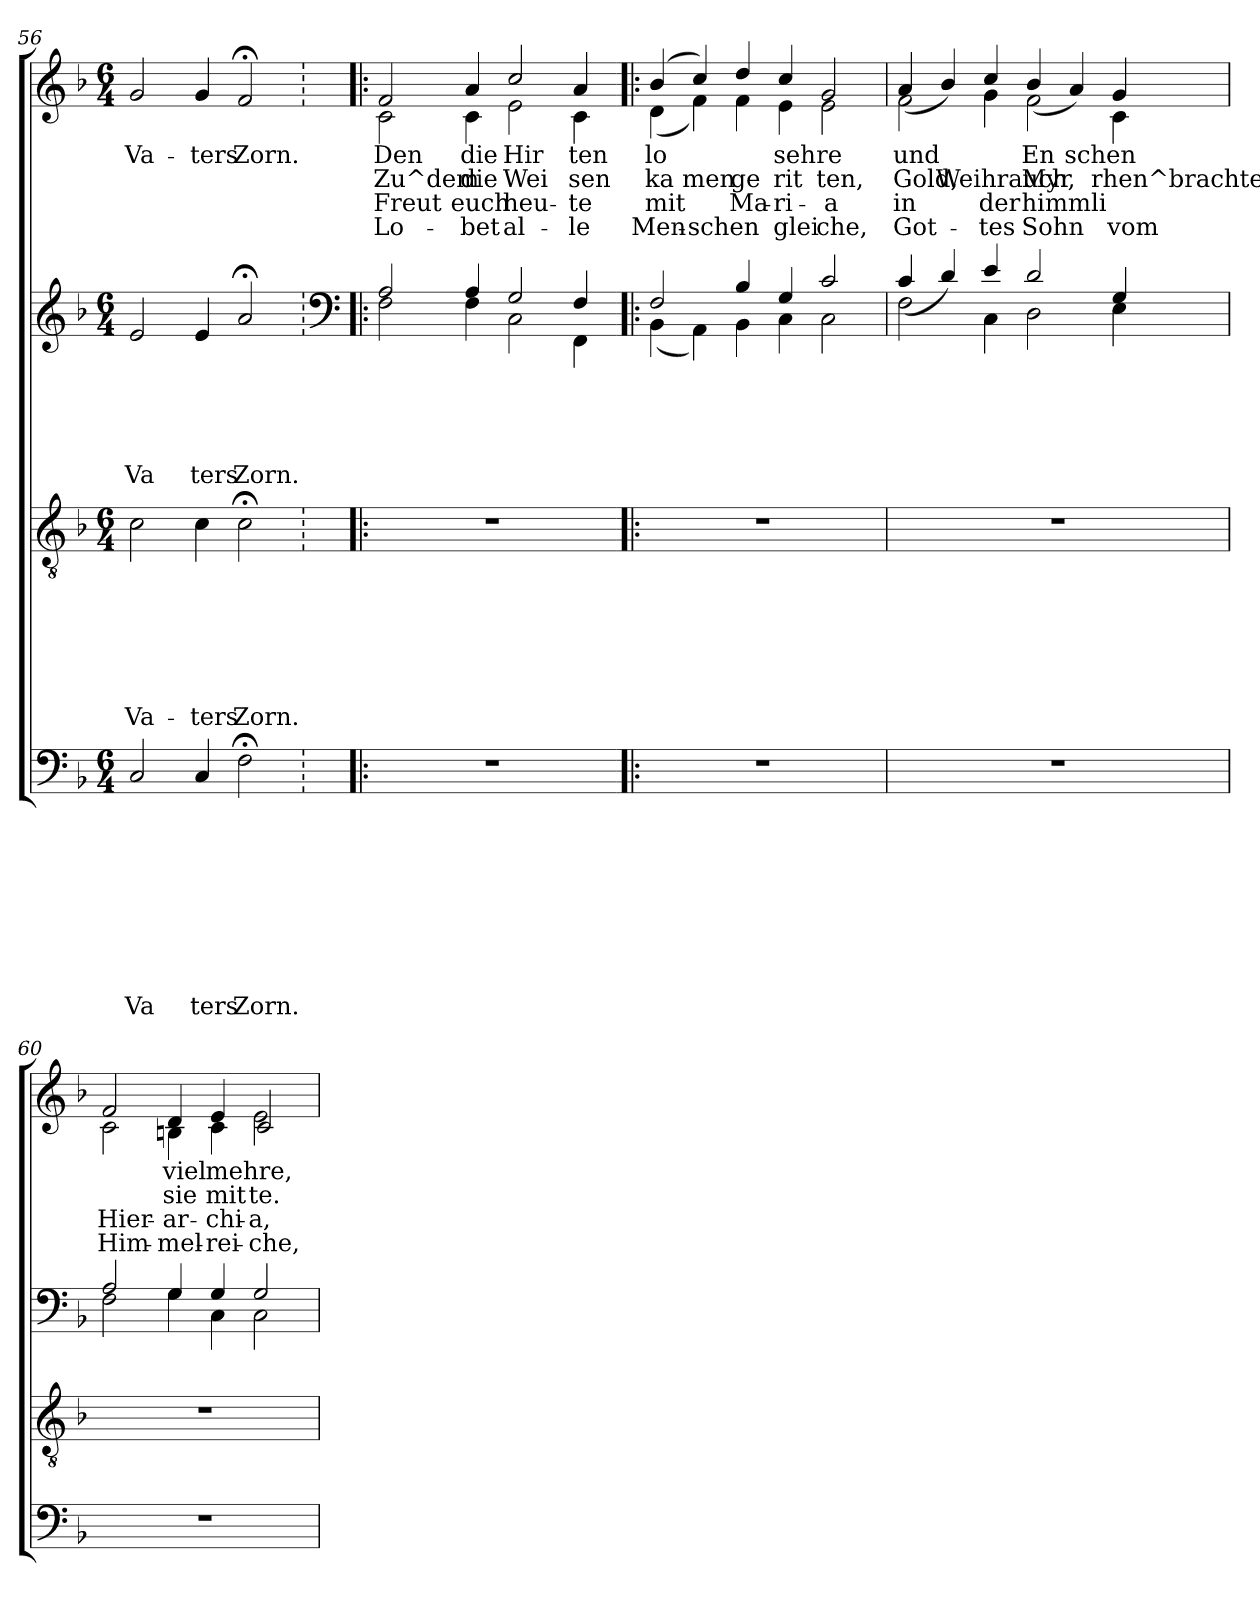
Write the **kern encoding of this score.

**kern	**text	**text	**text	**text	**text	**text	**text	**text	**text	**kern	**text	**text	**text	**text	**text	**text	**text	**kern	**text	**text	**text	**text	**text	**kern	**text	**text	**text	**text
*part4	*part4	*part4	*part4	*part4	*part4	*part4	*part4	*part4	*part4	*part3	*part3	*part3	*part3	*part3	*part3	*part3	*part3	*part2	*part2	*part2	*part2	*part2	*part2	*part1	*part1	*part1	*part1	*part1
*staff4	*staff4	*staff4	*staff4	*staff4	*staff4	*staff4	*staff4	*staff4	*staff4	*staff3	*staff3	*staff3	*staff3	*staff3	*staff3	*staff3	*staff3	*staff2	*staff2	*staff2	*staff2	*staff2	*staff2	*staff1	*staff1	*staff1	*staff1	*staff1
*clefF4	*	*	*	*	*	*	*	*	*	*clefGv2	*	*	*	*	*	*	*	*clefG2	*	*	*	*	*	*clefG2	*	*	*	*
*k[b-]	*	*	*	*	*	*	*	*	*	*k[b-]	*	*	*	*	*	*	*	*k[b-]	*	*	*	*	*	*k[b-]	*	*	*	*
*F:	*	*	*	*	*	*	*	*	*	*F:	*	*	*	*	*	*	*	*F:	*	*	*	*	*	*F:	*	*	*	*
*M6/4	*	*	*	*	*	*	*	*	*	*M6/4	*	*	*	*	*	*	*	*M6/4	*	*	*	*	*	*M6/4	*	*	*	*
=56	=56	=56	=56	=56	=56	=56	=56	=56	=56	=56	=56	=56	=56	=56	=56	=56	=56	=56	=56	=56	=56	=56	=56	=56	=56	=56	=56	=56
!	!	!	!	!	!	!	!	!	!LO:LY:b:rj	!	!	!	!	!	!	!	!LO:LY:b:rj	!	!	!	!	!	!LO:LY:b:rj	!	!LO:LY:b:rj	!	!	!
2C/	.	.	.	.	.	.	.	.	Va	2c\	.	.	.	.	.	.	Va-	2e/	.	.	.	.	Va	2g/	Va-	.	.	.
!	!	!	!	!	!	!	!	!	!LO:LY:b:rj	!	!	!	!	!	!	!	!LO:LY:b:rj	!	!	!	!	!	!LO:LY:b:rj	!	!LO:LY:b:rj	!	!	!
4C/	.	.	.	.	.	.	.	.	ters	4c\	.	.	.	.	.	.	-ters	4e/	.	.	.	.	ters	4g/	-ters	.	.	.
!	!	!	!	!	!	!	!	!	!LO:LY:b:rj	!	!	!	!	!	!	!	!LO:LY:b:rj	!	!	!	!	!	!LO:LY:b:rj	!	!LO:LY:b:rj	!	!	!
2F;<\	.	.	.	.	.	.	.	.	Zorn.	2c;<\	.	.	.	.	.	.	Zorn.	2a;</	.	.	.	.	Zorn.	2f;</	Zorn.	.	.	.
!!LO:PB:g=z
=57!:	=57!:	=57!:	=57!:	=57!:	=57!:	=57!:	=57!:	=57!:	=57!:	=57!:	=57!:	=57!:	=57!:	=57!:	=57!:	=57!:	=57!:	=57!:	=57!:	=57!:	=57!:	=57!:	=57!:	=57!:	=57!:	=57!:	=57!:	=57!:
*	*	*	*	*	*	*	*	*	*	*	*	*	*	*	*	*	*	*clefF4	*	*	*	*	*	*	*	*	*	*
*	*	*	*	*	*	*	*	*	*	*	*	*	*	*	*	*	*	*^	*	*	*	*	*	*^	*	*	*	*
!	!	!	!	!	!	!	!	!	!	!	!	!	!	!	!	!	!	!	!	!	!	!	!	!	!	!	!LO:LY:b:rj	!LO:LY:b:rj	!LO:LY:b:rj	!LO:LY:b:rj
1.r	.	.	.	.	.	.	.	.	.	1.r	.	.	.	.	.	.	.	2A/	2F\	.	.	.	.	.	2f/	2c\	Den	Zu^dem	Freut	Lo-
!	!	!	!	!	!	!	!	!	!	!	!	!	!	!	!	!	!	!	!	!	!	!	!	!	!	!	!LO:LY:b:rj	!LO:LY:b:rj	!LO:LY:b:rj	!LO:LY:b:rj
.	.	.	.	.	.	.	.	.	.	.	.	.	.	.	.	.	.	4A/	4F\	.	.	.	.	.	4a/	4c\	die	die	euch	-bet
!	!	!	!	!	!	!	!	!	!	!	!	!	!	!	!	!	!	!	!	!	!	!	!	!	!	!	!LO:LY:b:rj	!LO:LY:b:rj	!LO:LY:b:rj	!LO:LY:b:rj
.	.	.	.	.	.	.	.	.	.	.	.	.	.	.	.	.	.	2G/	2C\	.	.	.	.	.	2cc/	2e\	Hir	Wei	heu-	al-
!	!	!	!	!	!	!	!	!	!	!	!	!	!	!	!	!	!	!	!	!	!	!	!	!	!	!	!LO:LY:b:rj	!LO:LY:b:rj	!LO:LY:b:rj	!LO:LY:b:rj
.	.	.	.	.	.	.	.	.	.	.	.	.	.	.	.	.	.	4F/	4FF\	.	.	.	.	.	4a/	4c\	ten	sen	-te	-le
=58	=58	=58	=58	=58	=58	=58	=58	=58	=58	=58	=58	=58	=58	=58	=58	=58	=58	=58	=58	=58	=58	=58	=58	=58	=58	=58	=58	=58	=58	=58
!	!	!	!	!	!	!	!	!	!	!	!	!	!	!	!	!	!	!	!	!	!	!	!	!	!	!	!LO:LY:b:rj	!LO:LY:b:rj	!LO:LY:b:rj	!LO:LY:b:rj
1.r	.	.	.	.	.	.	.	.	.	1.r	.	.	.	.	.	.	.	2F/	(<4BB-\	.	.	.	.	.	(>4b-/	(<4d\	lo	ka	mit	Men-
!	!	!	!	!	!	!	!	!	!	!	!	!	!	!	!	!	!	!	!	!	!	!	!	!	!	!	!	!LO:LY:b:rj	!	!LO:LY:b:rj
.	.	.	.	.	.	.	.	.	.	.	.	.	.	.	.	.	.	.	4AA\)	.	.	.	.	.	4cc/)	4f\)	.	men	.	-schen
!	!	!	!	!	!	!	!	!	!	!	!	!	!	!	!	!	!	!	!	!	!	!	!	!	!	!	!	!LO:LY:b:rj	!LO:LY:b:rj	!
.	.	.	.	.	.	.	.	.	.	.	.	.	.	.	.	.	.	4BB-\	4B-/	.	.	.	.	.	4dd/	4f\	.	ge	Ma-	.
!	!	!	!	!	!	!	!	!	!	!	!	!	!	!	!	!	!	!	!	!	!	!	!	!	!	!	!LO:LY:b:rj	!LO:LY:b:rj	!LO:LY:b:rj	!LO:LY:b:rj
.	.	.	.	.	.	.	.	.	.	.	.	.	.	.	.	.	.	4G/	4C\	.	.	.	.	.	4cc/	4e\	seh	rit	-ri-	glei
!	!	!	!	!	!	!	!	!	!	!	!	!	!	!	!	!	!	!	!	!	!	!	!	!	!	!	!LO:LY:b:rj	!LO:LY:b:rj	!LO:LY:b:rj	!LO:LY:b:rj
.	.	.	.	.	.	.	.	.	.	.	.	.	.	.	.	.	.	2C\	2c/	.	.	.	.	.	2g/	2e\	re	ten,	-a	che,
=59	=59	=59	=59	=59	=59	=59	=59	=59	=59	=59	=59	=59	=59	=59	=59	=59	=59	=59	=59	=59	=59	=59	=59	=59	=59	=59	=59	=59	=59	=59
!	!	!	!	!	!	!	!	!	!	!	!	!	!	!	!	!	!	!	!	!	!	!	!	!	!	!	!LO:LY:b:rj	!LO:LY:b:rj	!LO:LY:b:rj	!LO:LY:b:rj
1.r	.	.	.	.	.	.	.	.	.	1.r	.	.	.	.	.	.	.	2F\	(>4c/	.	.	.	.	.	2f\	(>4a/	und	Gold,	in	Got-
!	!	!	!	!	!	!	!	!	!	!	!	!	!	!	!	!	!	!	!	!	!	!	!	!	!	!	!	!LO:LY:b:rj	!	!
.	.	.	.	.	.	.	.	.	.	.	.	.	.	.	.	.	.	.	4d/)	.	.	.	.	.	.	4b-/)	.	Weihrauch,	.	.
!	!	!	!	!	!	!	!	!	!	!	!	!	!	!	!	!	!	!	!	!	!	!	!	!	!	!	!LO:LY:b:rj	!	!LO:LY:b:rj	!LO:LY:b:rj
.	.	.	.	.	.	.	.	.	.	.	.	.	.	.	.	.	.	4C\	4e/	.	.	.	.	.	4g\	4cc/	.	.	der	tes
!	!	!	!	!	!	!	!	!	!	!	!	!	!	!	!	!	!	!	!	!	!	!	!	!	!	!	!LO:LY:b:rj	!LO:LY:b:rj	!LO:LY:b:rj	!LO:LY:b:rj
.	.	.	.	.	.	.	.	.	.	.	.	.	.	.	.	.	.	2d/	2D\	.	.	.	.	.	2f\	(>4b-/	En	Myr	himmli	-Sohn
!	!	!	!	!	!	!	!	!	!	!	!	!	!	!	!	!	!	!	!	!	!	!	!	!	!	!	!LO:LY:b:rj	!	!	!
.	.	.	.	.	.	.	.	.	.	.	.	.	.	.	.	.	.	.	.	.	.	.	.	.	.	4a/)	schen	.	.	.
!	!	!	!	!	!	!	!	!	!	!	!	!	!	!	!	!	!	!	!	!	!	!	!	!	!	!	!LO:LY:b:rj	!LO:LY:b:rj	!	!LO:LY:b:rj
.	.	.	.	.	.	.	.	.	.	.	.	.	.	.	.	.	.	4E\	4G/	.	.	.	.	.	4c\	4g/	.	rhen^brachten	.	vom
=60	=60	=60	=60	=60	=60	=60	=60	=60	=60	=60	=60	=60	=60	=60	=60	=60	=60	=60	=60	=60	=60	=60	=60	=60	=60	=60	=60	=60	=60	=60
!	!	!	!	!	!	!	!	!	!	!	!	!	!	!	!	!	!	!	!	!	!	!	!	!	!	!	!	!	!LO:LY:b:rj	!LO:LY:b:rj
1.r	.	.	.	.	.	.	.	.	.	1.r	.	.	.	.	.	.	.	2A/	2F\	.	.	.	.	.	2f/	2c\	.	.	Hier-	Him-
!	!	!	!	!	!	!	!	!	!	!	!	!	!	!	!	!	!	!	!	!	!	!	!	!	!	!	!LO:LY:b:rj	!LO:LY:b:rj	!LO:LY:b:rj	!LO:LY:b:rj
.	.	.	.	.	.	.	.	.	.	.	.	.	.	.	.	.	.	4G/	4G\	.	.	.	.	.	4d/	4Bn\	viel	sie	-ar-	-mel-
!	!	!	!	!	!	!	!	!	!	!	!	!	!	!	!	!	!	!	!	!	!	!	!	!	!	!	!LO:LY:b:rj	!LO:LY:b:rj	!LO:LY:b:rj	!LO:LY:b:rj
.	.	.	.	.	.	.	.	.	.	.	.	.	.	.	.	.	.	4G/	4C\	.	.	.	.	.	4e/	4c\	mehre,	mit	-chi-	-rei-
!	!	!	!	!	!	!	!	!	!	!	!	!	!	!	!	!	!	!	!	!	!	!	!	!	!	!	!	!LO:LY:b:rj	!LO:LY:b:rj	!LO:LY:b:rj
.	.	.	.	.	.	.	.	.	.	.	.	.	.	.	.	.	.	2G/	2C\	.	.	.	.	.	2e\	2c/	.	te.	-a,	-che,
*	*	*	*	*	*	*	*	*	*	*	*	*	*	*	*	*	*	*v	*v	*	*	*	*	*	*	*	*	*	*	*
*	*	*	*	*	*	*	*	*	*	*	*	*	*	*	*	*	*	*	*	*	*	*	*	*v	*v	*	*	*	*
=	=	=	=	=	=	=	=	=	=	=	=	=	=	=	=	=	=	=	=	=	=	=	=	=	=	=	=	=
*-	*-	*-	*-	*-	*-	*-	*-	*-	*-	*-	*-	*-	*-	*-	*-	*-	*-	*-	*-	*-	*-	*-	*-	*-	*-	*-	*-	*-
